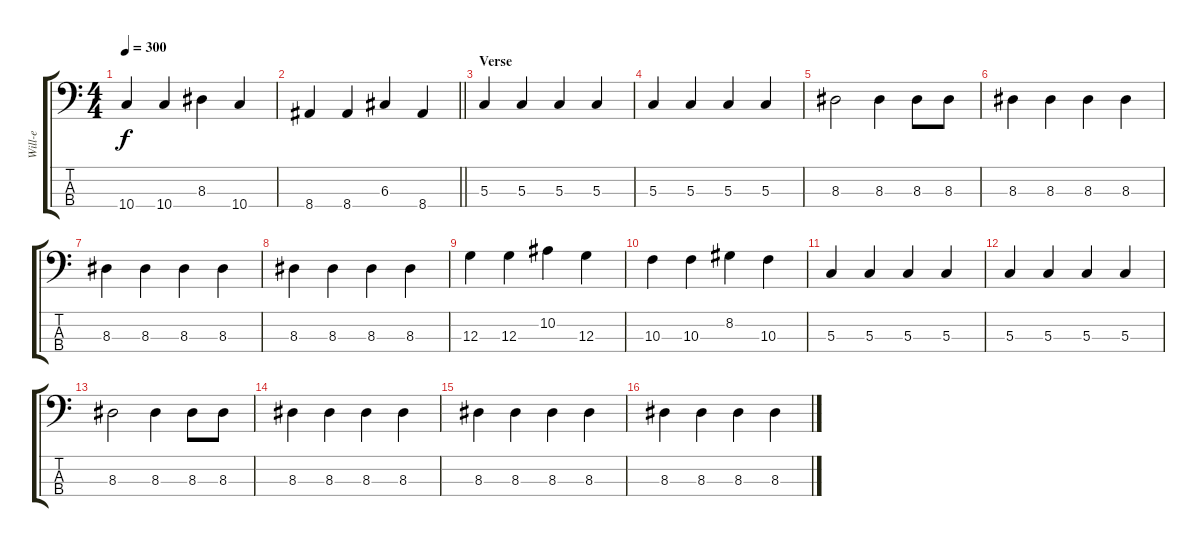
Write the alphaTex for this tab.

\track ("Will-e" "Will-e") {instrument electricbasspick}
\staff {score tabs}
\tuning (F2 C2 G1 D1) {hide}
\ts (4 4)
\tempo 300
\clef f4
\ks c
10.4.4{dy f} 10.4.4 8.3.4 10.4.4 |
\barLineRight lightlight
8.4.4 8.4.4 6.3.4 8.4.4 |
\section ("" "Verse")
5.3.4 5.3.4 5.3.4 5.3.4 |
5.3.4 5.3.4 5.3.4 5.3.4 |
8.3.2 8.3.4 8.3.8 8.3.8 |
8.3.4 8.3.4 8.3.4 8.3.4 |
8.3.4 8.3.4 8.3.4 8.3.4 |
8.3.4 8.3.4 8.3.4 8.3.4 |
12.3.4 12.3.4 10.2.4 12.3.4 |
10.3.4 10.3.4 8.2.4 10.3.4 |
5.3.4 5.3.4 5.3.4 5.3.4 |
5.3.4 5.3.4 5.3.4 5.3.4 |
8.3.2 8.3.4 8.3.8 8.3.8 |
8.3.4 8.3.4 8.3.4 8.3.4 |
8.3.4 8.3.4 8.3.4 8.3.4 |
8.3.4 8.3.4 8.3.4 8.3.4
